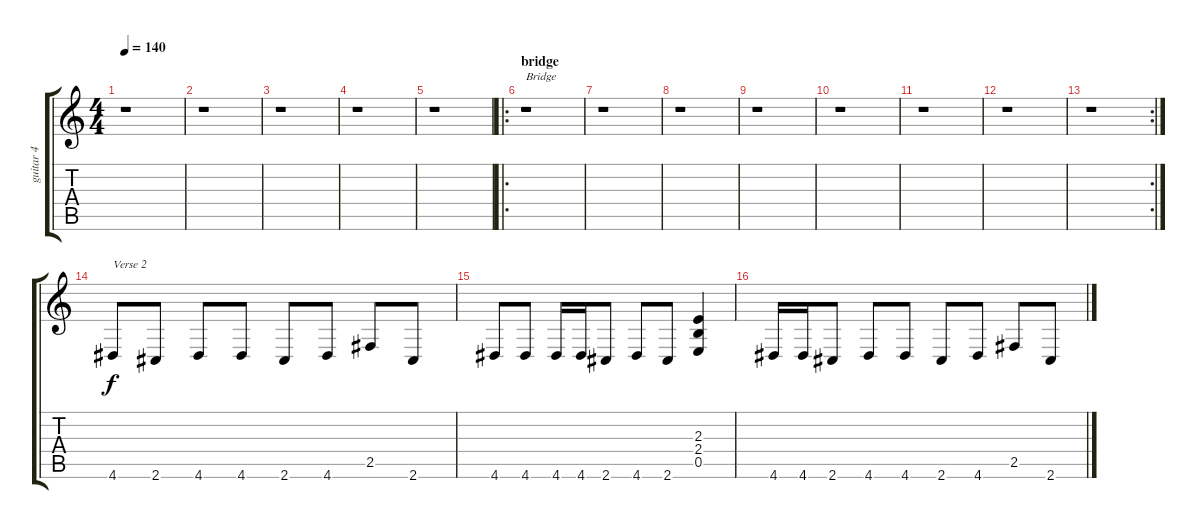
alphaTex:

\track ("guitar 4" "guitar 4") {instrument overdrivenguitar}
\staff {score tabs}
\tuning (B3 G3 D3 A2 E2 B1) {hide}
\ts (4 4)
\tempo 140
\clef g2
\ks c
r.1{dy f} |
r.1 |
r.1 |
r.1 |
r.1 |
\ro
\section ("" "bridge")
r.1{txt "Bridge"} |
r.1 |
r.1 |
r.1 |
r.1 |
r.1 |
r.1 |
\rc 2
r.1 |
4.6.8{txt "Verse 2"} 2.6.8 4.6.8 4.6.8 2.6.8 4.6.8 2.5.8 2.6.8 |
4.6.8 4.6.8 4.6.16 4.6.16 2.6.8 4.6.8 2.6.8 (2.3 2.4 0.5).4 |
4.6.16 4.6.16 2.6.8 4.6.8 4.6.8 2.6.8 4.6.8 2.5.8 2.6.8
